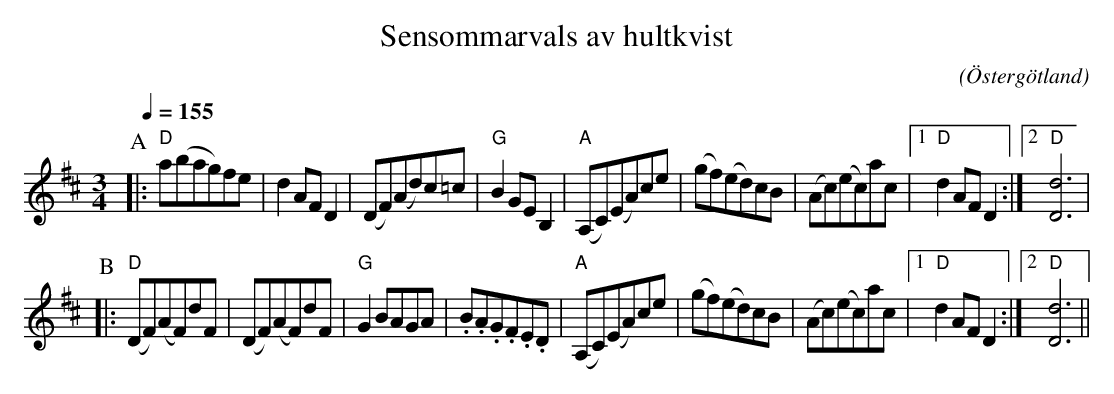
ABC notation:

X:1
T:Sensommarvals av hultkvist
C:(Östergötland)
M:3/4
L:1/8
Q:1/4=155
K:D
P:A
|: "D"a(bag)fe|d2 AF D2|(DF)(Ad)c=c|"G"B2 GE B,2\
| ("A"A,C)(EA)ce|(gf)(ed)cB|(Ac)(ec)ac\
|1 "D"d2 AF D2 :|2 "D"[D6d6]|
P:B
|: ("D"DF)(AF)dF |(DF)(AF)dF|"G"G2 BAGA|.B.A.G.F.E.D\
| ("A"A,C)(EA)ce|(gf)(ed)cB|(Ac)(ec)ac\
|1 "D"d2 AF D2 :|2 "D"[D6d6]||
